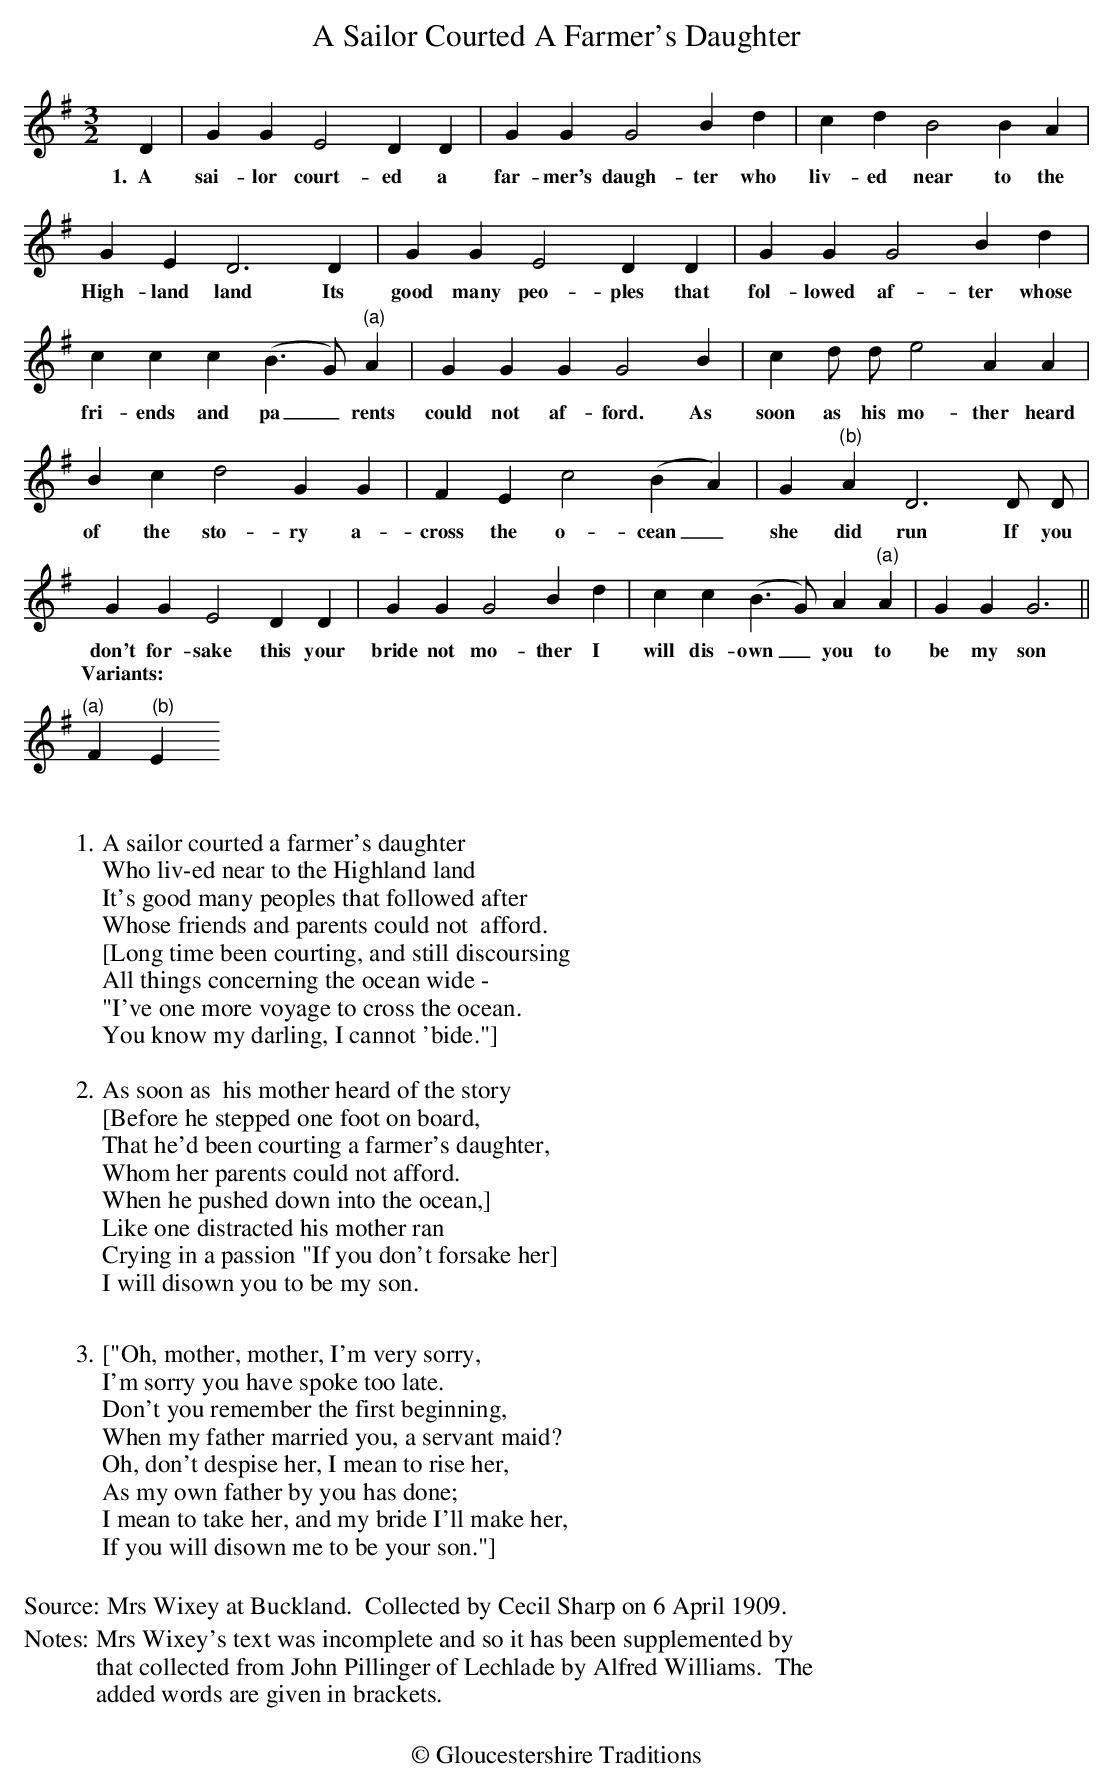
X:1
T:A Sailor Courted A Farmer's Daughter
M:3/2
L:1/8
K:G
D2 | G2 G2 E4 D2 D2 | G2 G2 G4 B2 d2 | c2 d2 B4 B2 A2 |
w:1.~~A sai-lor court-ed a far-mer's daugh-ter who liv-ed near to the
G2 E2 D6 D2 | G2 G2 E4 D2 D2 | G2 G2 G4 B2 d2 |
w:High-land land Its good many peo-ples that fol-lowed af-ter whose
c2 c2 c2 (B3 G) "(a)"A2 | G2 G2 G2 G4 B2 | c2 d d e4 A2 A2 |
w:fri-ends and pa_rents could not  af-ford. As soon as  his mo-ther heard
B2 c2 d4 G2 G2 | F2 E2 c4 (B2 A2) | G2 "^(b)"A2 D6 D D |
w:of the sto-ry a-cross  the o-cean_ she did run If you
G2 G2 E4 D2 D2 |  G2 G2 G4 B2 d2 | c2 c2 (B3G) A2 "^(a)"A2 | G2 G2 G6 ||
w:don't for-sake this your bride not mo-ther I will dis-own_ you to be my son
w:
w:Variants:
"^(a)         (b)"
F2  E2
W:
W:1.A sailor courted a farmer's daughter
W:Who liv-ed near to the Highland land
W: It's good many peoples that followed after
W:Whose friends and parents could not  afford.
W: [Long time been courting, and still discoursing
W:All things concerning the ocean wide -
W:"I've one more voyage to cross the ocean.
W:You know my darling, I cannot 'bide."]
W:
W:2. As soon as  his mother heard of the story
W:[Before he stepped one foot on board,
W:That he'd been courting a farmer's daughter,
W:Whom her parents could not afford.
W:When he pushed down into the ocean,]
W: Like one distracted his mother ran
W:Crying in a passion "If you don't forsake her]
W: I will disown you to be my son.
W:
W:3.["Oh, mother, mother, I'm very sorry,
W:I'm sorry you have spoke too late.
W:Don't you remember the first beginning,
W:When my father married you, a servant maid?
W:Oh, don't despise her, I mean to rise her,
W:As my own father by you has done;
W:I mean to take her, and my bride I'll make her,
W:If you will disown me to be your son."]
W:
